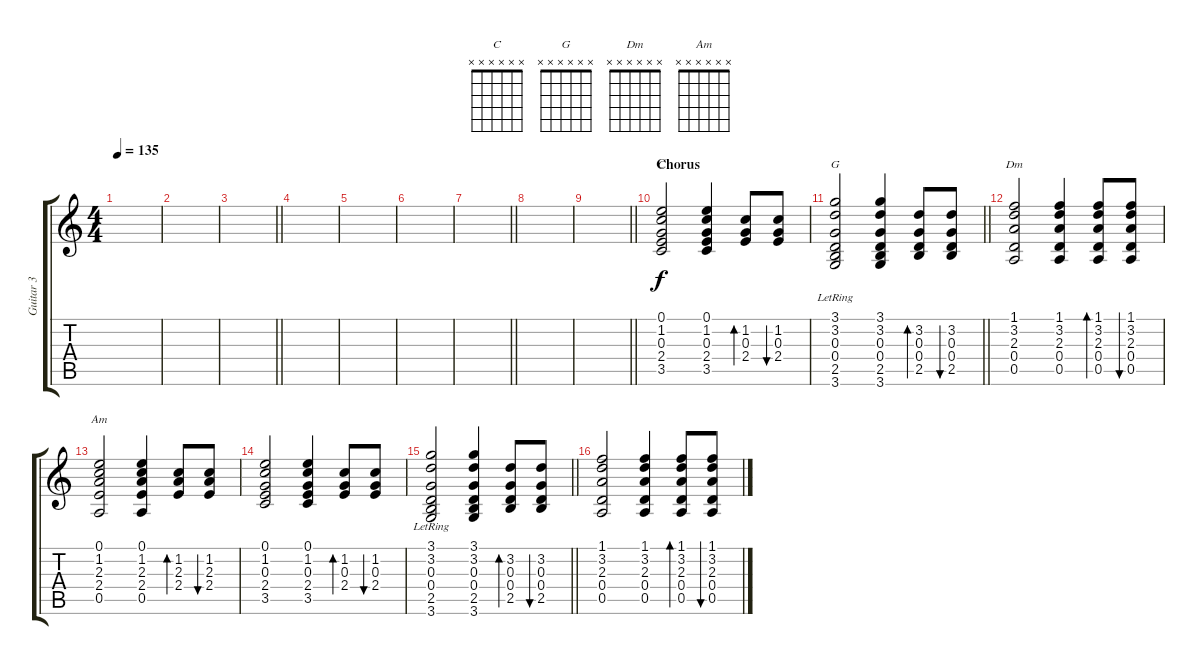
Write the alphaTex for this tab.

\track ("Guitar 3" "Guitar 3") {instrument acousticguitarnylon}
\staff {score tabs}
\tuning (E4 B3 G3 D3 A2 E2) {hide}
\chord ("C" x x x x x x)
\chord ("G" x x x x x x)
\chord ("Dm" x x x x x x)
\chord ("Am" x x x x x x)
\ts (4 4)
\tempo 135
\clef g2
\ks c
|
|
\barLineRight lightlight
|
|
|
|
\barLineRight lightlight
|
|
\barLineRight lightlight
|
\section ("" "Chorus")
(0.1 1.2 0.3 2.4 3.5).2{ch "C"} (0.1 1.2 0.3 2.4 3.5).4 (1.2 0.3 2.4).8{bd 60} (1.2 0.3 2.4).8{bu 60} |
\barLineRight lightlight
(3.1 3.2 0.3 0.4 2.5 3.6{lr}).2{ch "G"} (3.1 3.2 0.3 0.4 2.5 3.6).4 (3.2 0.3 0.4 2.5).8{bd 60} (3.2 0.3 0.4 2.5).8{bu 60} |
(1.1 3.2 2.3 0.4 0.5).2{ch "Dm"} (1.1 3.2 2.3 0.4 0.5).4 (1.1 3.2 2.3 0.4 0.5).8{bd 60} (1.1 3.2 2.3 0.4 0.5).8{bu 60} |
(0.1 1.2 2.3 2.4 0.5).2{ch "Am"} (0.1 1.2 2.3 2.4 0.5).4 (1.2 2.3 2.4).8{bd 60} (1.2 2.3 2.4).8{bu 60} |
(0.1 1.2 0.3 2.4 3.5).2 (0.1 1.2 0.3 2.4 3.5).4 (1.2 0.3 2.4).8{bd 60} (1.2 0.3 2.4).8{bu 60} |
\barLineRight lightlight
(3.1 3.2 0.3 0.4 2.5 3.6{lr}).2 (3.1 3.2 0.3 0.4 2.5 3.6).4 (3.2 0.3 0.4 2.5).8{bd 60} (3.2 0.3 0.4 2.5).8{bu 60} |
(1.1 3.2 2.3 0.4 0.5).2 (1.1 3.2 2.3 0.4 0.5).4 (1.1 3.2 2.3 0.4 0.5).8{bd 60} (1.1 3.2 2.3 0.4 0.5).8{bu 60}
